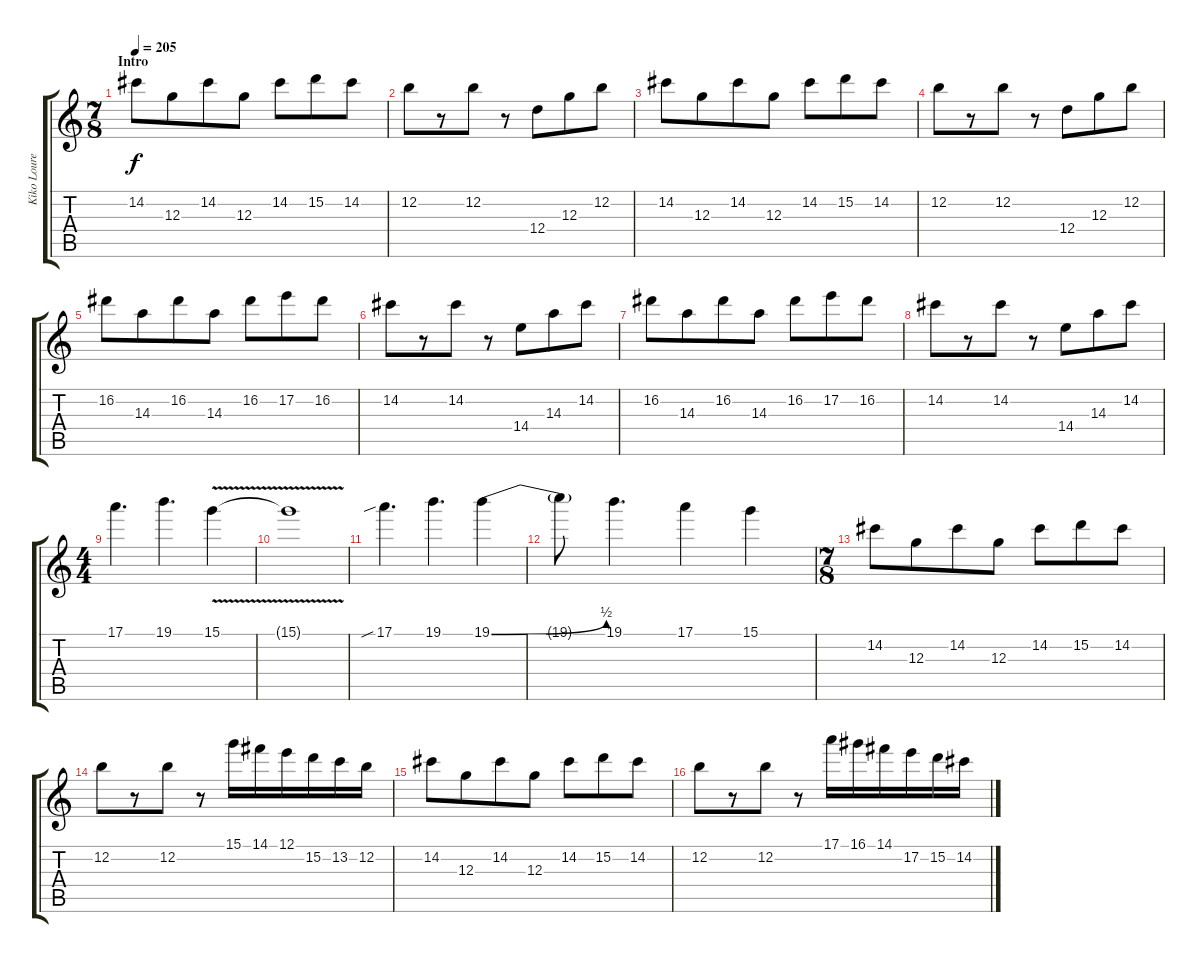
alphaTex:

\track ("Kiko Loureiro (Solo)" "Kiko Loure") {instrument distortionguitar}
\staff {score tabs}
\tuning (E4 B3 G3 D3 A2 E2) {hide}
\ts (7 8)
\section ("" "Intro")
\tempo 205
\clef g2
\ks c
14.2.8{dy f instrument distortionguitar} 12.3.8 14.2.8 12.3.8 14.2.8 15.2.8 14.2.8 |
12.2.8 r.8 12.2.8 r.8 12.4.8 12.3.8 12.2.8 |
14.2.8 12.3.8 14.2.8 12.3.8 14.2.8 15.2.8 14.2.8 |
12.2.8 r.8 12.2.8 r.8 12.4.8 12.3.8 12.2.8 |
16.2.8 14.3.8 16.2.8 14.3.8 16.2.8 17.2.8 16.2.8 |
14.2.8 r.8 14.2.8 r.8 14.4.8 14.3.8 14.2.8 |
16.2.8 14.3.8 16.2.8 14.3.8 16.2.8 17.2.8 16.2.8 |
14.2.8 r.8 14.2.8 r.8 14.4.8 14.3.8 14.2.8 |
\ts (4 4)
17.1.4{d} 19.1.4{d} 15.1{v}.4 |
15.1{t}.1 |
17.1{sib}.4{d} 19.1.4{d} 19.1{be (bend 0 0 60 2)}.4 |
19.1{t}.8 19.1.4{d} 17.1.4 15.1.4 |
\ts (7 8)
14.2.8 12.3.8 14.2.8 12.3.8 14.2.8 15.2.8 14.2.8 |
12.2.8 r.8 12.2.8 r.8 15.1.16 14.1.16 12.1.16 15.2.16 13.2.16 12.2.16 |
14.2.8 12.3.8 14.2.8 12.3.8 14.2.8 15.2.8 14.2.8 |
12.2.8 r.8 12.2.8 r.8 17.1.16 16.1.16 14.1.16 17.2.16 15.2.16 14.2.16
